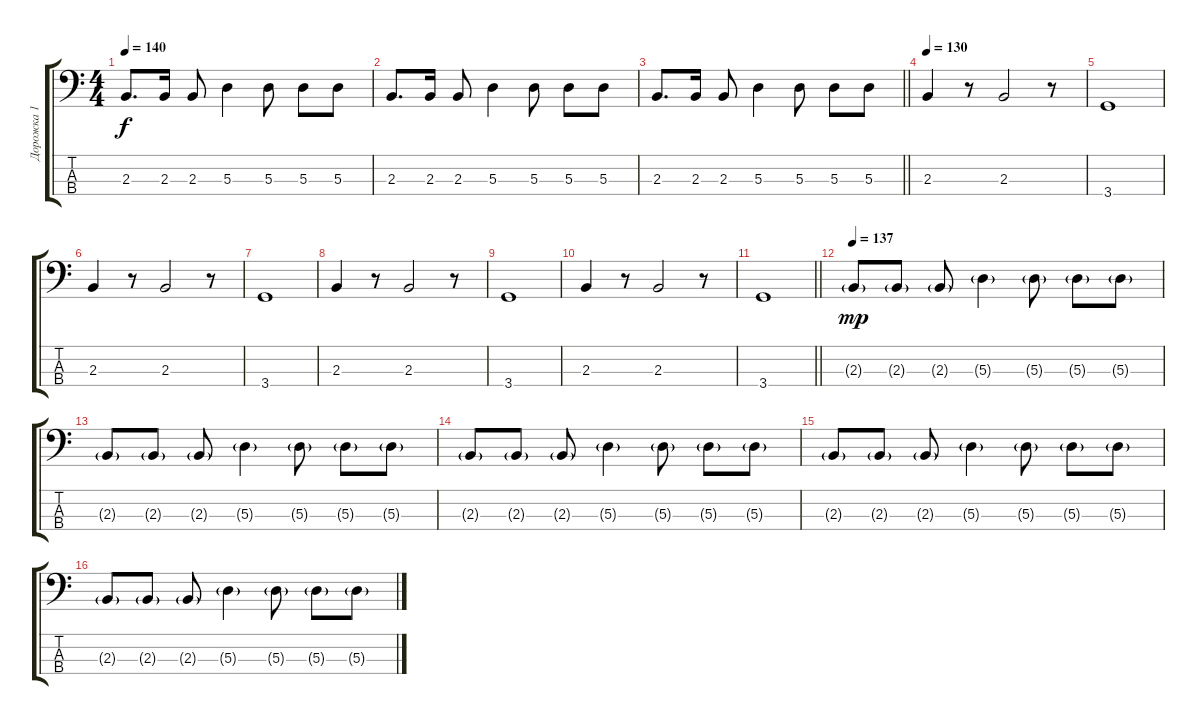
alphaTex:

\track ("Дорожка 1" "Дорожка 1") {instrument electricbassfinger}
\staff {score tabs}
\tuning (G2 D2 A1 E1) {hide}
\ts (4 4)
\tempo 140
\clef f4
\ks c
2.3.8{d dy f} 2.3.16 2.3.8 5.3.4 5.3.8 5.3.8 5.3.8 |
2.3.8{d} 2.3.16 2.3.8 5.3.4 5.3.8 5.3.8 5.3.8 |
\barLineRight lightlight
2.3.8{d} 2.3.16 2.3.8 5.3.4 5.3.8 5.3.8 5.3.8 |
\tempo 130
2.3.4 r.8 2.3.2 r.8 |
3.4.1 |
2.3.4 r.8 2.3.2 r.8 |
3.4.1 |
2.3.4 r.8 2.3.2 r.8 |
3.4.1 |
2.3.4 r.8 2.3.2 r.8 |
\barLineRight lightlight
3.4.1 |
\tempo 137
2.3{g}.8{dy mp} 2.3{g}.8 2.3{g}.8 5.3{g}.4 5.3{g}.8 5.3{g}.8 5.3{g}.8 |
2.3{g}.8 2.3{g}.8 2.3{g}.8 5.3{g}.4 5.3{g}.8 5.3{g}.8 5.3{g}.8 |
2.3{g}.8 2.3{g}.8 2.3{g}.8 5.3{g}.4 5.3{g}.8 5.3{g}.8 5.3{g}.8 |
2.3{g}.8 2.3{g}.8 2.3{g}.8 5.3{g}.4 5.3{g}.8 5.3{g}.8 5.3{g}.8 |
2.3{g}.8 2.3{g}.8 2.3{g}.8 5.3{g}.4 5.3{g}.8 5.3{g}.8 5.3{g}.8
